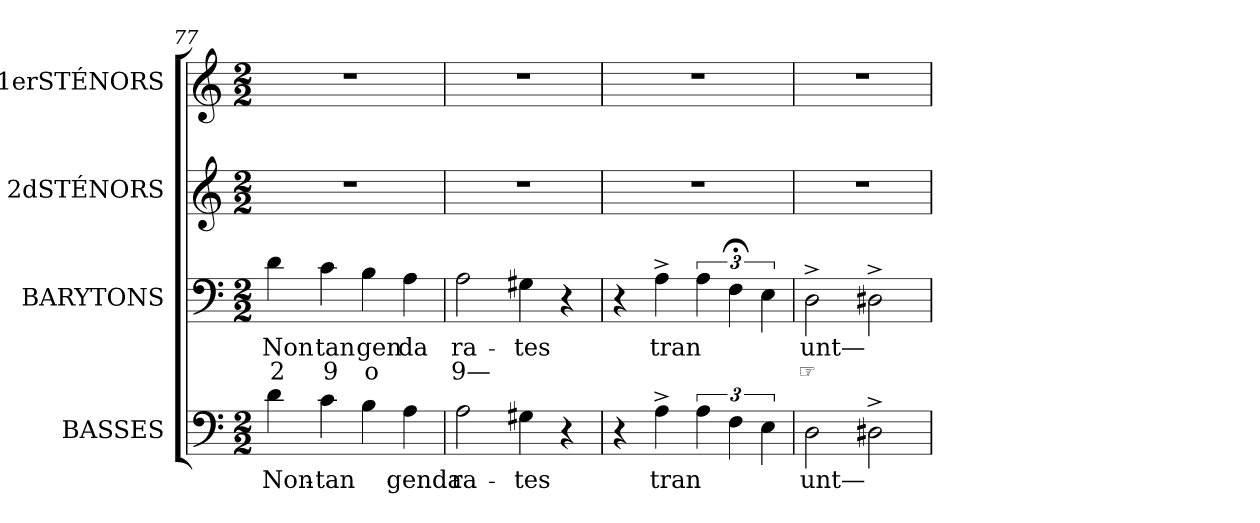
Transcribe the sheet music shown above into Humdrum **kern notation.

**kern	**text	**kern	**text	**text	**kern	**kern
*part4	*part4	*part3	*part3	*part3	*part2	*part1
*staff4	*staff4	*staff3	*staff3	*staff3	*staff2	*staff1
*I"BASSES	*	*I"BARYTONS	*	*	*I"2dSTÉNORS	*I"1erSTÉNORS
*clefF4	*	*clefF4	*	*	*clefG2	*clefG2
*k[]	*	*k[]	*	*	*k[]	*k[]
*M2/2	*	*M2/2	*	*	*M2/2	*M2/2
=77	=77	=77	=77	=77	=77	=77
4di\	Non-	4di\	Non	2	1r	1r
4ci\	tan	4ci\	tan	9	.	.
4Bi\	--	4Bi\	gen	o	.	.
4Ai\	genda	4Ai\	da	.	.	.
=78	=78	=78	=78	=78	=78	=78
2Ai\	ra-	2Ai\	ra-	9—	1r	1r
4G#Xi\	tes	4G#Xi\	tes	.	.	.
4r	.	4r	.	.	.	.
=79	=79	=79	=79	=79	=79	=79
4r	.	4r	.	.	1r	1r
4A^>i\	tran	4A^>i\	tran	.	.	.
6Ai\	.	6Ai\	.	.	.	.
6Fi\	.	6F;i\	.	.	.	.
6Ei\	.	6Ei\	.	.	.	.
=80	=80	=80	=80	=80	=80	=80
2Di\	unt—	2D^>i\	unt—	☞	1r	1r
2D#X^>i\	.	2D#X^>i\	.	.	.	.
=	=	=	=	=	=	=
*-	*-	*-	*-	*-	*-	*-
